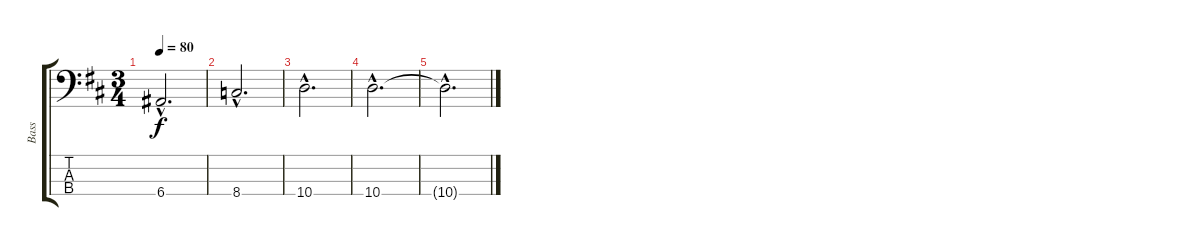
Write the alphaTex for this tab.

\track ("Bass" "Bass") {instrument electricbasspick}
\staff {score tabs}
\tuning (G2 D2 A1 E1) {hide}
\ts (3 4)
\tempo 80
\clef f4
\ks d
6.4{hac}.2{d dy f} |
8.4{hac}.2{d} |
10.4{hac}.2{d} |
10.4{hac}.2{d volume 0} |
10.4{hac t}.2{d}
